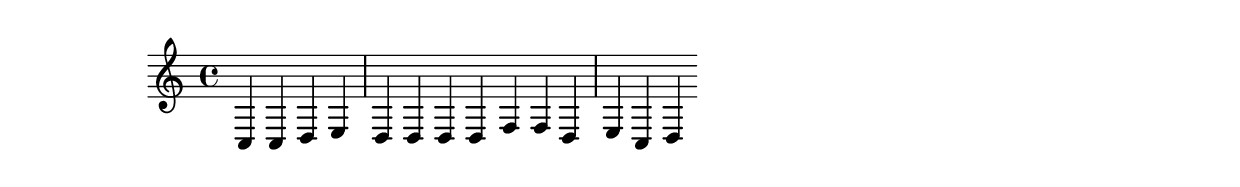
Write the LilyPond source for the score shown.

\version "2.18.2"
\book {
  \header {
  }

  \bookpart {
    <<
    \new Staff = Staff \with { }
    \context Staff = Staff {
      \relative c {
        \cadenzaOn
        c4 c d e \bar "|" d d d d f f d \bar "|" e c d
      }
    }
    >>
  }
}
